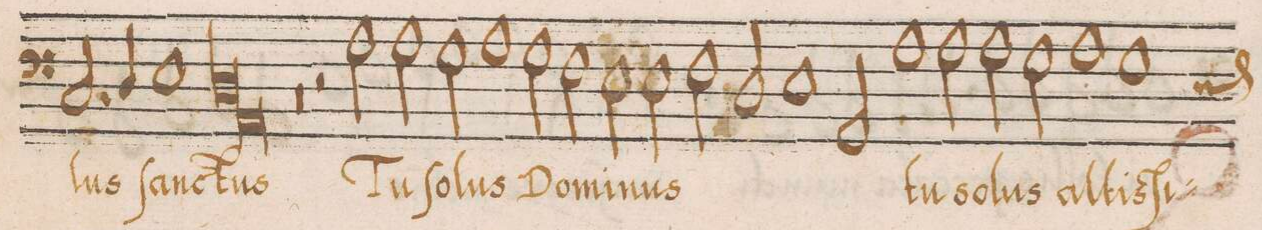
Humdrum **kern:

**kern	**text
*I"BASSVS	*
*clefF4	*
*k[]	*
*met(c|)	*
*M2/1	*
2.C/	-lus
4D/	.
1E	ſanc-
=115	=115
*lig	*
1D	-tus
1AA	.
*Xlig	*
=116	=116
0r	.
=117	=117
2r	.
2A\	Tu
2A\	ſo-
2G\	-lus
=118	=118
1A	Do-
2G\	.
2F\	-mi-
=119	=119
2E\	.
2E\	-nus
2F\	.
2D/	.
=120	=120
1E	.
2AA/	.
1A	tu
=121	=121
2A\	so-
2A\	-lus
2G\	al-
=122	=122
1A	-tis-
*custos:E	*
1G	-ſi-
=123	=123
*-	*-
